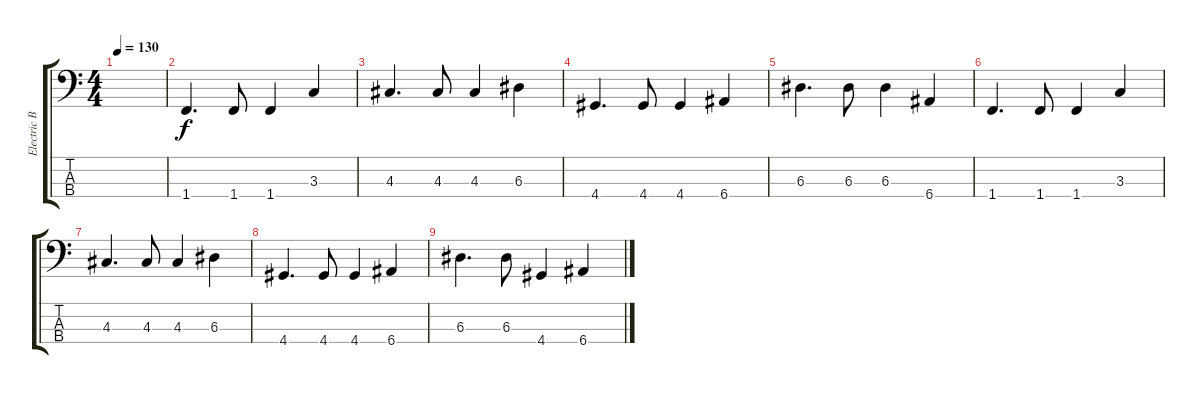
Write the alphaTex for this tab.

\track ("Electric Bass" "Electric B") {instrument electricbassfinger}
\staff {score tabs}
\tuning (G2 D2 A1 E1) {hide}
\ts (4 4)
\tempo 130
\clef f4
\ks c
|
1.4.4{d} 1.4.8 1.4.4 3.3.4 |
4.3.4{d} 4.3.8 4.3.4 6.3.4 |
4.4.4{d} 4.4.8 4.4.4 6.4.4 |
6.3.4{d} 6.3.8 6.3.4 6.4.4 |
1.4.4{d} 1.4.8 1.4.4 3.3.4 |
4.3.4{d} 4.3.8 4.3.4 6.3.4 |
4.4.4{d} 4.4.8 4.4.4 6.4.4 |
6.3.4{d} 6.3.8 4.4.4 6.4.4
